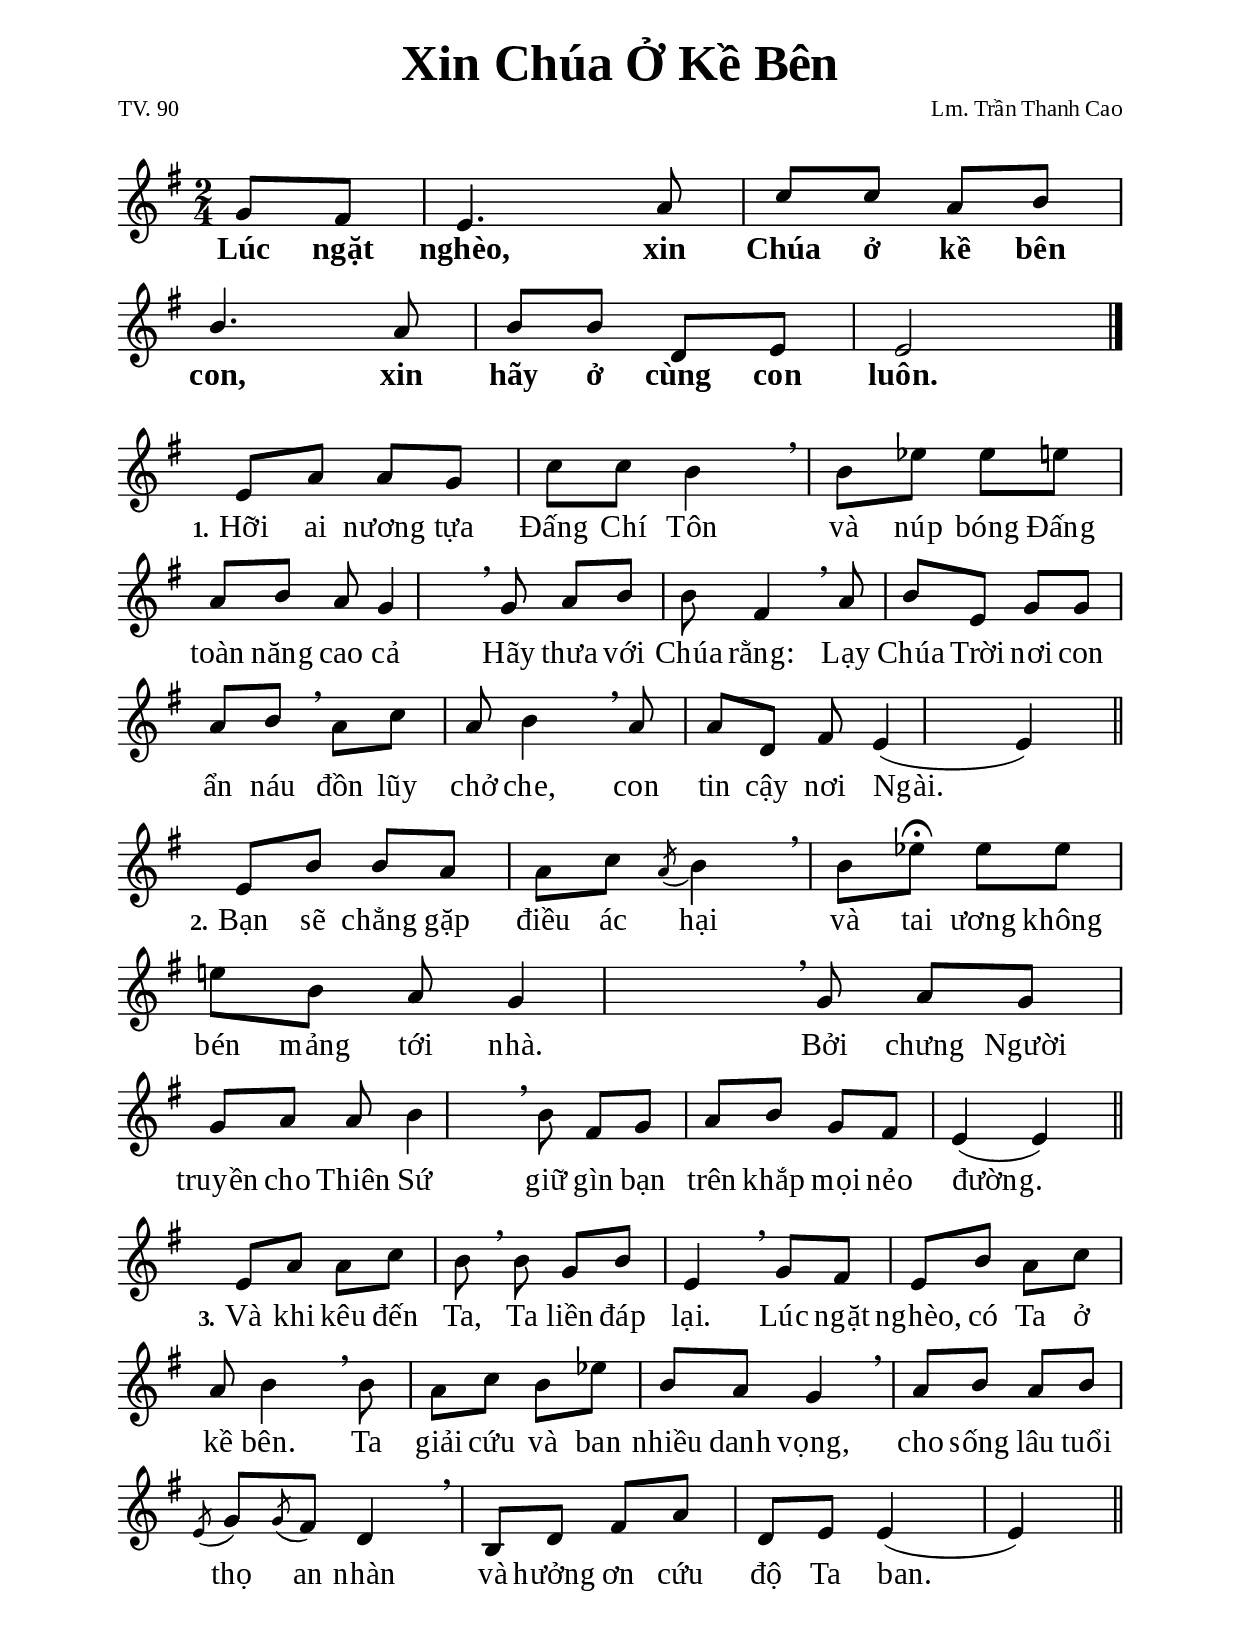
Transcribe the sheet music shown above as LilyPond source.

% Cài đặt chung
\version "2.20.0"
\include "english.ly"

\header {
  title = \markup { \fontsize #3 "Xin Chúa Ở Kề Bên" }
  poet = "TV. 90"
  composer = "Lm. Trần Thanh Cao"
  arranger = " "
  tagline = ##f
}

\paper {
  #(set-paper-size "a4")
  top-margin = 10\mm
  bottom-margin = 10\mm
  left-margin = 20\mm
  right-margin = 20\mm
  indent = #0
  #(define fonts
    (make-pango-font-tree
      "Liberation Serif"
      "Liberation Serif"
      "Liberation Serif"
      (/ 20 20)))
  page-count = #1
}

% Nhạc điệp khúc
nhacDiepKhuc= \relative c'' {
  \partial 4 g8 fs |
  e4. a8 |
  c c a b |
  b4. a8 |
  b b d, e |
  e2 \bar "|."
}

% Nhạc phiên khúc
nhacPhienKhucMot = \relative c' {
  e8 a a g c c b4 \breathe
  b8 ef ef e! a, b a g4 \breathe
  g8 a b b fs4 \breathe
  a8 b e, g g a b \breathe
  a c a b4 \breathe
  a8 a d, fs e4 (e) \bar "||"
}

nhacPhienKhucHai = \relative c' {
  e8 b' b a a c \acciaccatura a8 b4 \breathe
  b8 ef \fermata ef ef e! b a g4 \breathe
  g8 a g g a a b4 \breathe
  b8 fs g a b g fs e4 (e) \bar "||"
}

nhacPhienKhucBa = \relative c' {
  e8 a a c b \breathe
  b g b e,4 \breathe
  g8 fs e b' a c a b4 \breathe
  b8 a c b ef b a g4 \breathe
  a8 b a b \acciaccatura e, g \acciaccatura g fs d4 \breathe
  b8 d fs a d, e e4 (e) \bar "||"
}

% Lời điệp khúc
loiDiepKhuc = \lyricmode {
  Lúc ngặt nghèo, xin Chúa ở kề bên con,
  xin hãy ở cùng con luôn.
}

% Lời phiên khúc
loiPhienKhucMot = \lyricmode {
  \set stanza = #"1."
  Hỡi ai nương tựa Đấng Chí Tôn
  và núp bóng Đấng toàn năng cao cả
  Hãy thưa với Chúa rằng: Lạy Chúa Trời nơi con ẩn náu
  đồn lũy chở che, con tin cậy nơi Ngài.
}

loiPhienKhucHai = \lyricmode {
  \set stanza = #"2."
  Bạn sẽ chẳng gặp điều ác hại
  và tai ương không bén mảng tới nhà.
  Bởi chưng Người truyền cho Thiên Sứ giữ gìn bạn
  trên khắp mọi nẻo đường.
}

loiPhienKhucBa = \lyricmode {
  \set stanza = #"3."
  Và khi kêu đến Ta, Ta liền đáp lại.
  Lúc ngặt nghèo, có Ta ở kề bên.
  Ta giải cứu và ban nhiều danh vọng,
  cho sống lâu tuổi thọ an nhàn
  và hưởng ơn cứu độ Ta ban.
}


% Dàn trang
\score {
  \new ChoirStaff <<
    \new Staff = diepKhuc \with {
        \consists "Merge_rests_engraver"
        \magnifyStaff #(magstep +1)
      }
      <<
      \new Voice = beSop {
        \voiceOne \key g \major \time 2/4 \nhacDiepKhuc
      }
    >>
    \new Lyrics \lyricsto beSop \loiDiepKhuc
  >>
  \layout {
    \override Lyrics.LyricText.font-series = #'bold
    \override Lyrics.LyricText.font-size = #+3
    \override Lyrics.LyricSpace.minimum-distance = #4.0
    \override Score.BarNumber.break-visibility = ##(#f #f #f)
  }
}

\score {
  \new ChoirStaff <<
    \new Staff = phienKhuc \with {
        \magnifyStaff #(magstep +1)
      }
      <<
      \new Voice = beSop {
        \key g \major \time 2/4 \nhacPhienKhucMot
      }
    >>
    \new Lyrics \lyricsto beSop \loiPhienKhucMot
  >>
  \layout {
    \override Staff.TimeSignature.transparent = ##t
    \override Lyrics.LyricText.font-size = #+3
    \override Lyrics.LyricSpace.minimum-distance = #0.5
    \override Score.BarNumber.break-visibility = ##(#f #f #f)
    \set Score.barAlways = ##t
    \set Score.defaultBarType = ""
  } 
}

\score {
  \new ChoirStaff <<
    \new Staff = phienKhuc \with {
        \magnifyStaff #(magstep +1)
      }
      <<
      \new Voice = beSop {
        \key g \major \time 2/4 \nhacPhienKhucHai
      }
    >>
    \new Lyrics \lyricsto beSop \loiPhienKhucHai
  >>
  \layout {
    \override Staff.TimeSignature.transparent = ##t
    \override Lyrics.LyricText.font-size = #+3
    \override Lyrics.LyricSpace.minimum-distance = #0.5
    \override Score.BarNumber.break-visibility = ##(#f #f #f)
    \set Score.barAlways = ##t
    \set Score.defaultBarType = ""
  } 
}

\score {
  \new ChoirStaff <<
    \new Staff = phienKhuc \with {
        \magnifyStaff #(magstep +1)
      }
      <<
      \new Voice = beSop {
        \key g \major \time 2/4 \nhacPhienKhucBa
      }
    >>
    \new Lyrics \lyricsto beSop \loiPhienKhucBa
  >>
  \layout {
    \override Staff.TimeSignature.transparent = ##t
    \override Lyrics.LyricText.font-size = #+3
    \override Lyrics.LyricSpace.minimum-distance = #0.5
    \override Score.BarNumber.break-visibility = ##(#f #f #f)
    \set Score.barAlways = ##t
    \set Score.defaultBarType = ""
  } 
}
